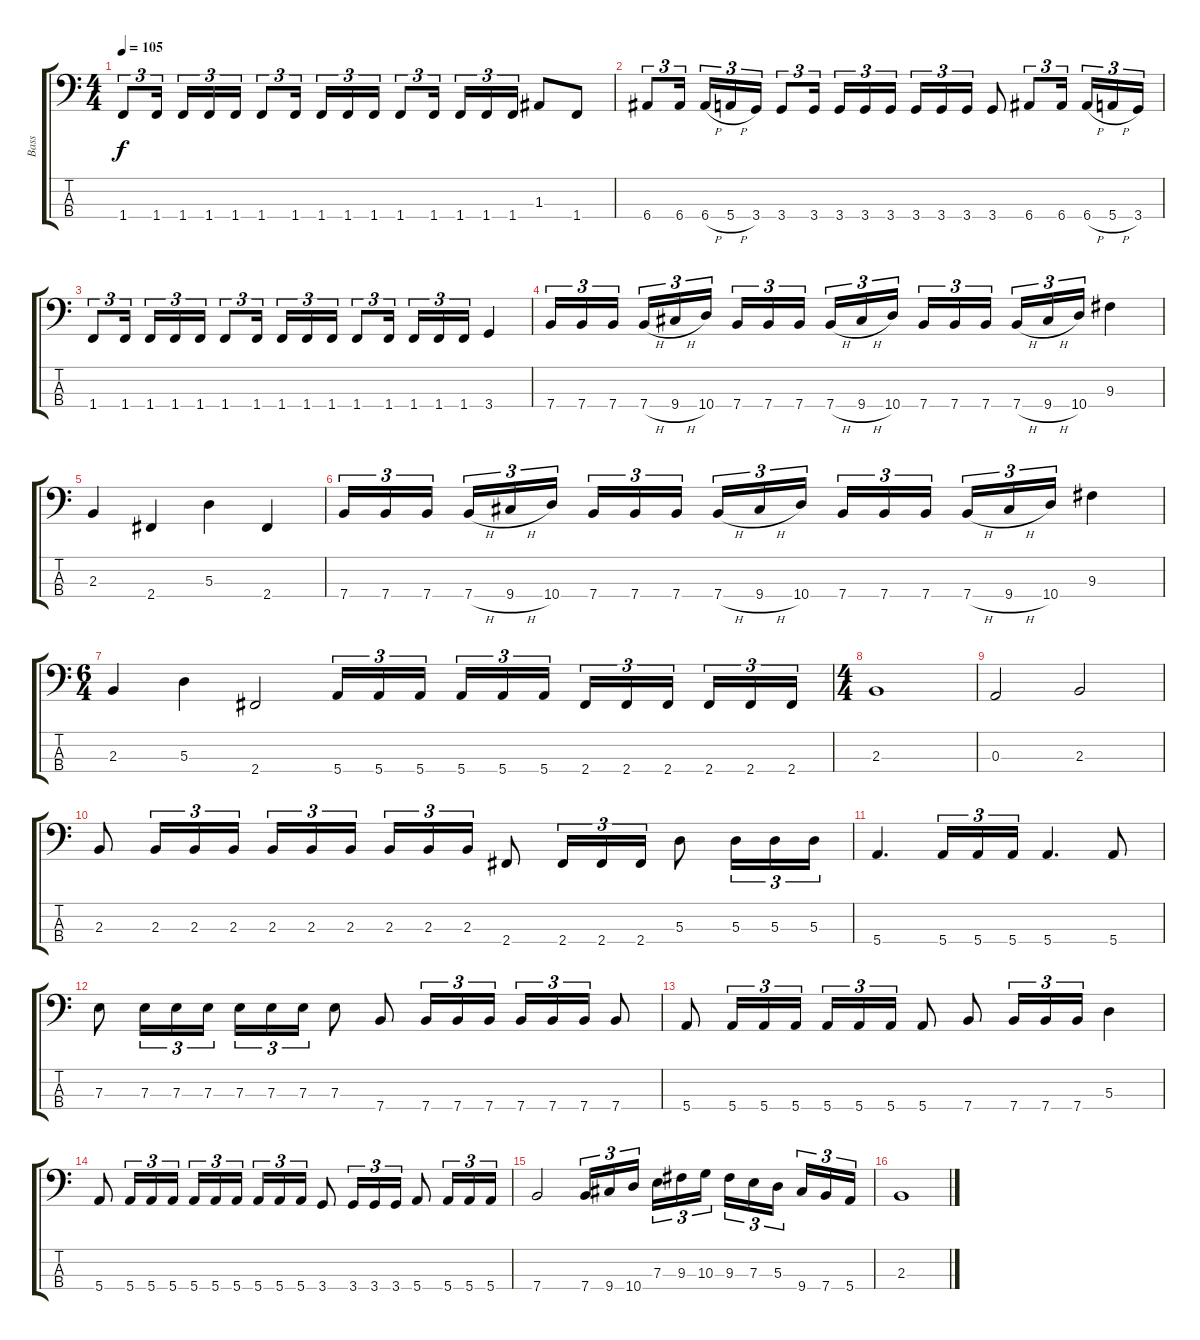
\track ("Bass" "Bass") {instrument electricbasspick}
\staff {score tabs}
\tuning (G2 D2 A1 E1) {hide}
\ts (4 4)
\tempo 105
\clef f4
\ks c
1.4.8{tu (3 2) dy f} 1.4.16{tu (3 2)} 1.4.16{tu (3 2)} 1.4.16{tu (3 2)} 1.4.16{tu (3 2)} 1.4.8{tu (3 2)} 1.4.16{tu (3 2)} 1.4.16{tu (3 2)} 1.4.16{tu (3 2)} 1.4.16{tu (3 2)} 1.4.8{tu (3 2)} 1.4.16{tu (3 2)} 1.4.16{tu (3 2)} 1.4.16{tu (3 2)} 1.4.16{tu (3 2)} 1.3.8 1.4.8 |
6.4.8{tu (3 2)} 6.4.16{tu (3 2)} 6.4{h}.16{tu (3 2)} 5.4{h}.16{tu (3 2)} 3.4.16{tu (3 2)} 3.4.8{tu (3 2)} 3.4.16{tu (3 2)} 3.4.16{tu (3 2)} 3.4.16{tu (3 2)} 3.4.16{tu (3 2)} 3.4.16{tu (3 2)} 3.4.16{tu (3 2)} 3.4.16{tu (3 2)} 3.4.8 6.4.8{tu (3 2)} 6.4.16{tu (3 2)} 6.4{h}.16{tu (3 2)} 5.4{h}.16{tu (3 2)} 3.4.16{tu (3 2)} |
1.4.8{tu (3 2)} 1.4.16{tu (3 2)} 1.4.16{tu (3 2)} 1.4.16{tu (3 2)} 1.4.16{tu (3 2)} 1.4.8{tu (3 2)} 1.4.16{tu (3 2)} 1.4.16{tu (3 2)} 1.4.16{tu (3 2)} 1.4.16{tu (3 2)} 1.4.8{tu (3 2)} 1.4.16{tu (3 2)} 1.4.16{tu (3 2)} 1.4.16{tu (3 2)} 1.4.16{tu (3 2)} 3.4.4 |
7.4.16{tu (3 2)} 7.4.16{tu (3 2)} 7.4.16{tu (3 2)} 7.4{h}.16{tu (3 2)} 9.4{h}.16{tu (3 2)} 10.4.16{tu (3 2)} 7.4.16{tu (3 2)} 7.4.16{tu (3 2)} 7.4.16{tu (3 2)} 7.4{h}.16{tu (3 2)} 9.4{h}.16{tu (3 2)} 10.4.16{tu (3 2)} 7.4.16{tu (3 2)} 7.4.16{tu (3 2)} 7.4.16{tu (3 2)} 7.4{h}.16{tu (3 2)} 9.4{h}.16{tu (3 2)} 10.4.16{tu (3 2)} 9.3.4 |
2.3.4 2.4.4 5.3.4 2.4.4 |
7.4.16{tu (3 2)} 7.4.16{tu (3 2)} 7.4.16{tu (3 2)} 7.4{h}.16{tu (3 2)} 9.4{h}.16{tu (3 2)} 10.4.16{tu (3 2)} 7.4.16{tu (3 2)} 7.4.16{tu (3 2)} 7.4.16{tu (3 2)} 7.4{h}.16{tu (3 2)} 9.4{h}.16{tu (3 2)} 10.4.16{tu (3 2)} 7.4.16{tu (3 2)} 7.4.16{tu (3 2)} 7.4.16{tu (3 2)} 7.4{h}.16{tu (3 2)} 9.4{h}.16{tu (3 2)} 10.4.16{tu (3 2)} 9.3.4 |
\ts (6 4)
2.3.4 5.3.4 2.4.2 5.4.16{tu (3 2)} 5.4.16{tu (3 2)} 5.4.16{tu (3 2)} 5.4.16{tu (3 2)} 5.4.16{tu (3 2)} 5.4.16{tu (3 2)} 2.4.16{tu (3 2)} 2.4.16{tu (3 2)} 2.4.16{tu (3 2)} 2.4.16{tu (3 2)} 2.4.16{tu (3 2)} 2.4.16{tu (3 2)} |
\ts (4 4)
2.3.1 |
0.3.2 2.3.2 |
2.3.8 2.3.16{tu (3 2)} 2.3.16{tu (3 2)} 2.3.16{tu (3 2)} 2.3.16{tu (3 2)} 2.3.16{tu (3 2)} 2.3.16{tu (3 2)} 2.3.16{tu (3 2)} 2.3.16{tu (3 2)} 2.3.16{tu (3 2)} 2.4.8 2.4.16{tu (3 2)} 2.4.16{tu (3 2)} 2.4.16{tu (3 2)} 5.3.8 5.3.16{tu (3 2)} 5.3.16{tu (3 2)} 5.3.16{tu (3 2)} |
5.4.4{d} 5.4.16{tu (3 2)} 5.4.16{tu (3 2)} 5.4.16{tu (3 2)} 5.4.4{d} 5.4.8 |
7.3.8 7.3.16{tu (3 2)} 7.3.16{tu (3 2)} 7.3.16{tu (3 2)} 7.3.16{tu (3 2)} 7.3.16{tu (3 2)} 7.3.16{tu (3 2)} 7.3.8 7.4.8 7.4.16{tu (3 2)} 7.4.16{tu (3 2)} 7.4.16{tu (3 2)} 7.4.16{tu (3 2)} 7.4.16{tu (3 2)} 7.4.16{tu (3 2)} 7.4.8 |
5.4.8 5.4.16{tu (3 2)} 5.4.16{tu (3 2)} 5.4.16{tu (3 2)} 5.4.16{tu (3 2)} 5.4.16{tu (3 2)} 5.4.16{tu (3 2)} 5.4.8 7.4.8 7.4.16{tu (3 2)} 7.4.16{tu (3 2)} 7.4.16{tu (3 2)} 5.3.4 |
5.4.8 5.4.16{tu (3 2)} 5.4.16{tu (3 2)} 5.4.16{tu (3 2)} 5.4.16{tu (3 2)} 5.4.16{tu (3 2)} 5.4.16{tu (3 2)} 5.4.16{tu (3 2)} 5.4.16{tu (3 2)} 5.4.16{tu (3 2)} 3.4.8 3.4.16{tu (3 2)} 3.4.16{tu (3 2)} 3.4.16{tu (3 2)} 5.4.8 5.4.16{tu (3 2)} 5.4.16{tu (3 2)} 5.4.16{tu (3 2)} |
7.4.2 7.4.16{tu (3 2)} 9.4.16{tu (3 2)} 10.4.16{tu (3 2)} 7.3.16{tu (3 2)} 9.3.16{tu (3 2)} 10.3.16{tu (3 2)} 9.3.16{tu (3 2)} 7.3.16{tu (3 2)} 5.3.16{tu (3 2)} 9.4.16{tu (3 2)} 7.4.16{tu (3 2)} 5.4.16{tu (3 2)} |
2.3.1
